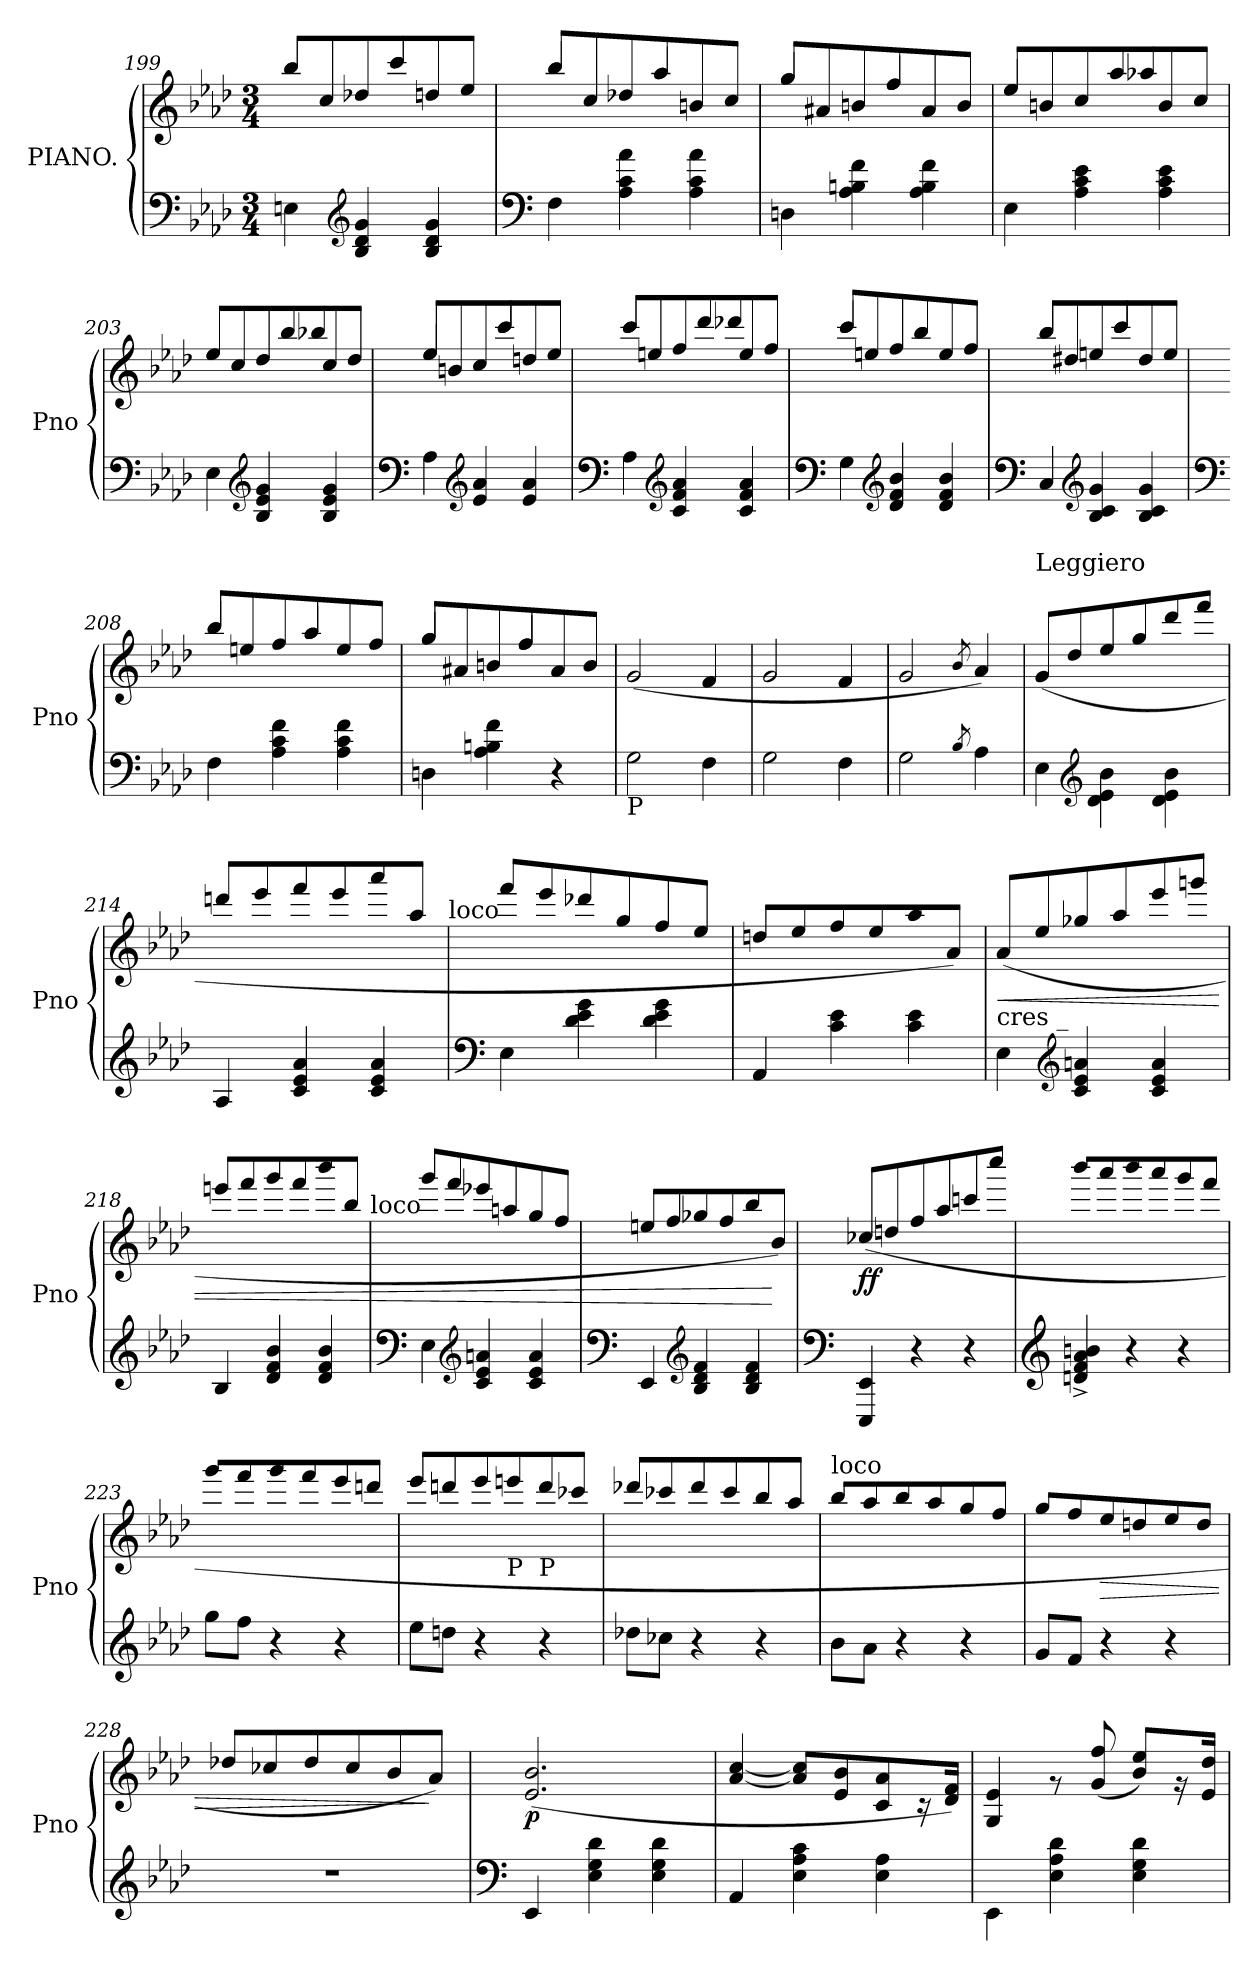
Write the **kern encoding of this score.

**kern	**kern	**dynam
*part1	*part1	*part1
*staff2	*staff1	*staff1/2
*I"PIANO.	*	*
*I'Pno	*	*
*clefF4	*clefG2	*
*k[b-e-a-d-]	*k[b-e-a-d-]	*
*A-:	*A-:	*
*M3/4	*M3/4	*
=199	=199	=199
*	*^	*
4En\	8bb-/L	4bb-/	.
.	8cc/	.	.
*clefG2	*	*	*
4B-/ 4d-/ 4g/	8dd-X/	8rcccyy	.
.	8ccc/	4ccc/	.
4B-/ 4d-/ 4g/	8ddn/	.	.
.	8ee-/J	8rcccyy	.
!!LO:LB:g=z	!!
=200	=200	=200	=200
*clefF4	*	*	*
4F\	8bb-/L	4bb-/	.
.	8cc/	.	.
4A-\ 4c\ 4a-\	8dd-X/	8reeeyy	.
.	8aa-/	4aa-/	.
4A-\ 4c\ 4a-\	8bn/	.	.
.	8cc/J	8rcccyy	.
=201	=201	=201	=201
4Dn\	8gg/L	4gg/	.
.	8a#X/	.	.
4A-\ 4Bn\ 4f\	8bn/	8rcccyy	.
.	8ff/	4ff/	.
4A-\ 4B\ 4f\	8a#/	.	.
.	8b/J	8rcccyy	.
=202	=202	=202	=202
4E-\	8ee-/L	4ee-/	.
.	8bn/	.	.
4A-\ 4c\ 4e-\	8cc/	8rcccyy	.
.	8aa-/	4aa-X/	.
4A-\ 4c\ 4e-\	8b/	.	.
.	8cc/J	8rcccyy	.
=203	=203	=203	=203
4E-\	8ee-/L	4ee-/	.
.	8cc/	.	.
*clefG2	*	*	*
4B-/ 4e-/ 4g/	8dd-/	8reeeyy	.
.	8bb-/	4bb-X/	.
4B-/ 4e-/ 4g/	8cc/	.	.
.	8dd-/J	8raayy	.
=204	=204	=204	=204
*clefF4	*	*	*
4A-\	8ee-/L	4ee-/	.
.	8bn/	.	.
*clefG2	*	*	*
4e-/ 4a-/	8cc/	8rcccyy	.
.	8ccc/	4ccc/	.
4e-/ 4a-/	8ddn/	.	.
.	8ee-/J	8rcccyy	.
!!LO:LB:g=z	!!
=205	=205	=205	=205
*clefF4	*	*	*
4A-\	8ccc/L	4ccc/	.
.	8een/	.	.
*clefG2	*	*	*
4c/ 4f/ 4a-/	8ff/	8reeeyy	.
.	8ddd-/	4ddd-X/	.
4c/ 4f/ 4a-/	8ee/	.	.
.	8ff/J	8reeeyy	.
=206	=206	=206	=206
*clefF4	*	*	*
4G\	8ccc/L	4ccc/	.
.	8een/	.	.
*clefG2	*	*	*
4d-/ 4f/ 4b-/	8ff/	8rcccyy	.
.	8bb-/	4bb-/	.
4d-/ 4f/ 4b-/	8ee/	.	.
.	8ff/J	8rcccyy	.
=207	=207	=207	=207
*clefF4	*	*	*
4C/	8bb-/L	4bb-/	.
.	8dd#X/	.	.
*clefG2	*	*	*
4B-/ 4c/ 4g/	8een/	8reeeyy	.
.	8ccc/	4ccc/	.
4B-/ 4c/ 4g/	8dd#/	.	.
.	8ee/J	8rcccyy	.
=208	=208	=208	=208
*clefF4	*	*	*
4F\	8bb-/L	4bb-/	.
.	8een/	.	.
4A-\ 4c\ 4f\	8ff/	8reeeyy	.
.	8aa-/	4aa-/	.
4A-\ 4c\ 4f\	8ee/	.	.
.	8ff/J	8reeeyy	.
=209	=209	=209	=209
4Dn\	8gg/L	4gg/	.
.	8a#X/	.	.
4A-\ 4Bn\ 4f\	8bn/	8rcccyy	.
.	8ff/	4ff/	.
4r	8a#/	.	.
.	8b/J	8raayy	.
!!LO:LB:g=z	!!
=210	=210	=210	=210
!LO:TX:b:t=P	!	!	!
2G\	2.ryy	(>2g/	.
4F\	.	4f/	.
=211	=211	=211	=211
2G\	2.ryy	2g/	.
4F\	.	4f/	.
=212	=212	=212	=212
2G\	2.ryy	2g/	.
8qB-/	.	8qb-/	.
4A-\	.	4a-/)	.
=213	=213	=213	=213
!	!LO:TX:a:t=Leggiero	!	!
4E-\	2.ryy	(>8g/L	.
.	.	8dd-/	.
*clefG2	*	*	*
4d-\ 4e-\ 4b-\	.	8ee-/	.
.	.	8gg/	.
4d-\ 4e-\ 4b-\	.	8ddd-/	.
.	.	8fff/J	.
=214	=214	=214	=214
4A-/	2.ryy	8dddn/L	.
.	.	8eee-/	.
4c/ 4e-/ 4a-/	.	8fff/	.
.	.	8eee-/	.
4c/ 4e-/ 4a-/	.	8aaa-/	.
.	.	8aa-/J	.
!	!	!LO:TX:a:t=loco	!
=215	=215	=215	=215
*clefF4	*	*	*
4E-\	2.ryy	8fff/L	.
.	.	8eee-/	.
4d-\ 4e-\ 4g\	.	8ddd-X/	.
.	.	8gg/	.
4d-\ 4e-\ 4g\	.	8ff/	.
.	.	8ee-/J	.
=216	=216	=216	=216
4AA-/	2.ryy	8ddn/L	.
.	.	8ee-/	.
4c\ 4e-\	.	8ff/	.
.	.	8ee-/	.
4c\ 4e-\	.	8aa-/	.
.	.	8a-/J)	.
!!LO:LB:g=z	!!
=217	=217	=217	=217
!	!LO:TX:b:t=cres _	!	!
!	!	!	!LO:HP:b
4E-\	2.ryy	(>8a-/L	<
.	.	8ee-/	.
*clefG2	*	*	*
4c/ 4e-/ 4an/	.	8gg-X/	.
.	.	8aa-/	.
4c/ 4e-/ 4a/	.	8eee-/	.
.	.	8gggn/J	.
=218	=218	=218	=218
4B-/	2.ryy	8eeen/L	.
.	.	8fff/	.
4d-/ 4f/ 4b-/	.	8ggg/	.
.	.	8fff/	.
4d-/ 4f/ 4b-/	.	8bbb-/	.
.	.	8bb-/J	.
!	!	!LO:TX:a:t=loco	!
=219	=219	=219	=219
*clefF4	*	*	*
4E-\	2.ryy	8ggg/L	.
.	.	8fff/	.
*clefG2	*	*	*
4c/ 4e-/ 4an/	.	8eee-X/	.
.	.	8aan/	.
4c/ 4e-/ 4a/	.	8gg/	.
.	.	8ff/J	.
=220	=220	=220	=220
*clefF4	*	*	*
4EE-/	2.ryy	8een/L	.
.	.	8ff/	.
*clefG2	*	*	*
4B-/ 4d-/ 4f/	.	8gg-X/	.
.	.	8ff/	.
4B-/ 4d-/ 4f/	.	8bb-/	.
.	.	8b-/J)	[
=221	=221	=221	=221
*clefF4	*	*	*
!	!	!	!LO:DY:b
4EEE-/ 4EE-/	2.ryy	(>8cc-X/L	ff
.	.	8ddn/	.
4r	.	8ff/	.
.	.	8aa-/	.
4r	.	8cccn/	.
.	.	8cccc/J	.
!!LO:PB:g=z	!!
=222	=222	=222	=222
*clefG2	*	*	*
4dn/^ 4f/^ 4a-/^ 4bn/^	2.ryy	8bbb-/L	.
.	.	8aaa-/	.
4r	.	8bbb-/	.
.	.	8aaa-/	.
4r	.	8ggg/	.
.	.	8fff/J	.
=223	=223	=223	=223
8gg\L	2.ryy	8ggg/L	.
8ff\J	.	8fff/	.
4r	.	8ggg/	.
.	.	8fff/	.
4r	.	8eee-/	.
.	.	8dddn/J	.
=224	=224	=224	=224
8ee-\L	2.ryy	8eee-/L	.
8ddn\J	.	8dddn/	.
4r	.	8eee-/	.
!	!	!LO:TX:b:t=P	!
.	.	8eeen/	.
!	!	!LO:TX:b:t=P	!
4r	.	8ddd/	.
.	.	8ccc-X/J	.
=225	=225	=225	=225
8dd-X\L	2.ryy	8ddd-X/L	.
8cc-X\J	.	8ccc-X/	.
4r	.	8ddd-/	.
.	.	8ccc-/	.
4r	.	8bb-/	.
.	.	8aa-/J	.
=226	=226	=226	=226
!	!LO:TX:a:t=loco	!	!
8b-\L	2.ryy	8bb-/L	.
8a-\J	.	8aa-/	.
4r	.	8bb-/	.
.	.	8aa-/	.
4r	.	8gg/	.
.	.	8ff/J	.
!!LO:LB:g=z	!!
=227	=227	=227	=227
8g/L	2.ryy	8gg/L	.
8f/J	.	8ff/	.
!	!	!	!LO:HP:b
4r	.	8ee-/	>
.	.	8ddn/	.
4r	.	8ee-/	.
.	.	8dd/J	.
=228	=228	=228	=228
2.rdd	2.ryy	8dd-X/L	.
.	.	8cc-X/	.
.	.	8dd-/	.
.	.	8cc-/	.
.	.	8b-/	.
.	.	8a-/J)	]
=229	=229	=229	=229
*clefF4	*	*	*
!	!	!	!LO:DY:b
4EE-/	2.ryy	(>2.e-/ 2.b-/	p
4E-\ 4G\ 4d-\	.	.	.
4E-\ 4G\ 4d-\	.	.	.
=230	=230	=230	=230
4AA-/	2.ryy	[4a-/ [4cc/	.
4E-\ 4A-\ 4c\	.	8a-/] 8cc/]L	.
.	.	8e-/ 8b-/	.
4E-\ 4A-\	.	8c/ 8a-/	.
.	.	16r	.
.	.	16d-/ 16f/Jk)	.
=231	=231	=231	=231
4EE-\	2.ryy	4G/ 4e-/	.
4E-\ 4A-\ 4d-\	.	8r	.
.	.	(>8g/ 8ff/	.
4E-\ 4G\ 4d-\	.	8b-/ 8ee-/L)	.
.	.	16r	.
.	.	16e-/ 16dd-/Jk	.
*	*v	*v	*
=	=	=
*-	*-	*-
